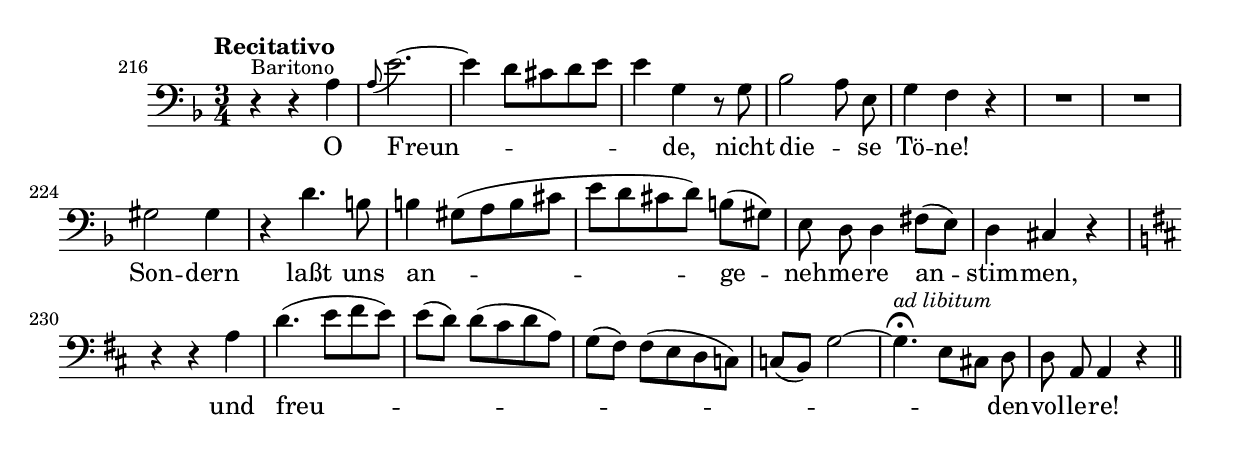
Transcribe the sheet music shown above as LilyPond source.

%% http://lsr.di.unimi.it/LSR/Item?id=832
%% see also http://lilypond.org/doc/v2.18/Documentation/notation/vocal-music

% L. van Beethoven. Symphony No. 9 in D minor, op.125; Finale
% mm. 216 -- 236
% Text: F. von Schiller

\score {
  \new Staff \relative c' {
    \set Score.currentBarNumber = 216
    \bar ""  % make first bar number be shown
    \clef bass \key d \minor \time 3/4
    % \tempo "Presto"
    % \compressFullBarRests  R2.*8
    \tempo "Recitativo"
    \autoBeamOff
    r4^\markup { \small Baritono } r a
    \appoggiatura a8 e'2. ~
    e4 d8[ cis d e]
    e4 g, r8 g
    bes2 a8 e
    g4 f r
    R2.*2
    gis2 gis4
    r4 d'4. b8
    b4 gis8([ a b cis]
    e8[ d cis d)] b([ gis)]
    e8 d d4 fis8([ e)]
    d4 cis r
    \key d \major
    r4 r a'
    d4.( e8[ fis e)]
    e([ d)] d([ cis d a)]
    g8([ fis)] fis([ e d c)]
    c8([ b)] g'2~
    \once \override Script.outside-staff-priority = #1 % put fermata closer to staff
    g4.\fermata ^\markup { \small \italic "ad libitum" } e8[ cis!] d
    d8 a a4 r \bar "||"

    % \time 4/4 \tempo "Allegro assai"
    % R1
    % e''4^\f d r2
    % R1
    % e4( ^\f d2) a8([ g)]
  }
  \addlyrics {
    O Freun -- _ _ de, nicht die -- _ se Tö -- ne!
    Son -- dern laßt uns an -- _ ge -- neh -- me -- re an -- stim -- men,
    und freu -- _ _ _ _ _ _ _ den -- vol -- le -- re!
    % Freu -- de, Freu -- de,__
  }
}

